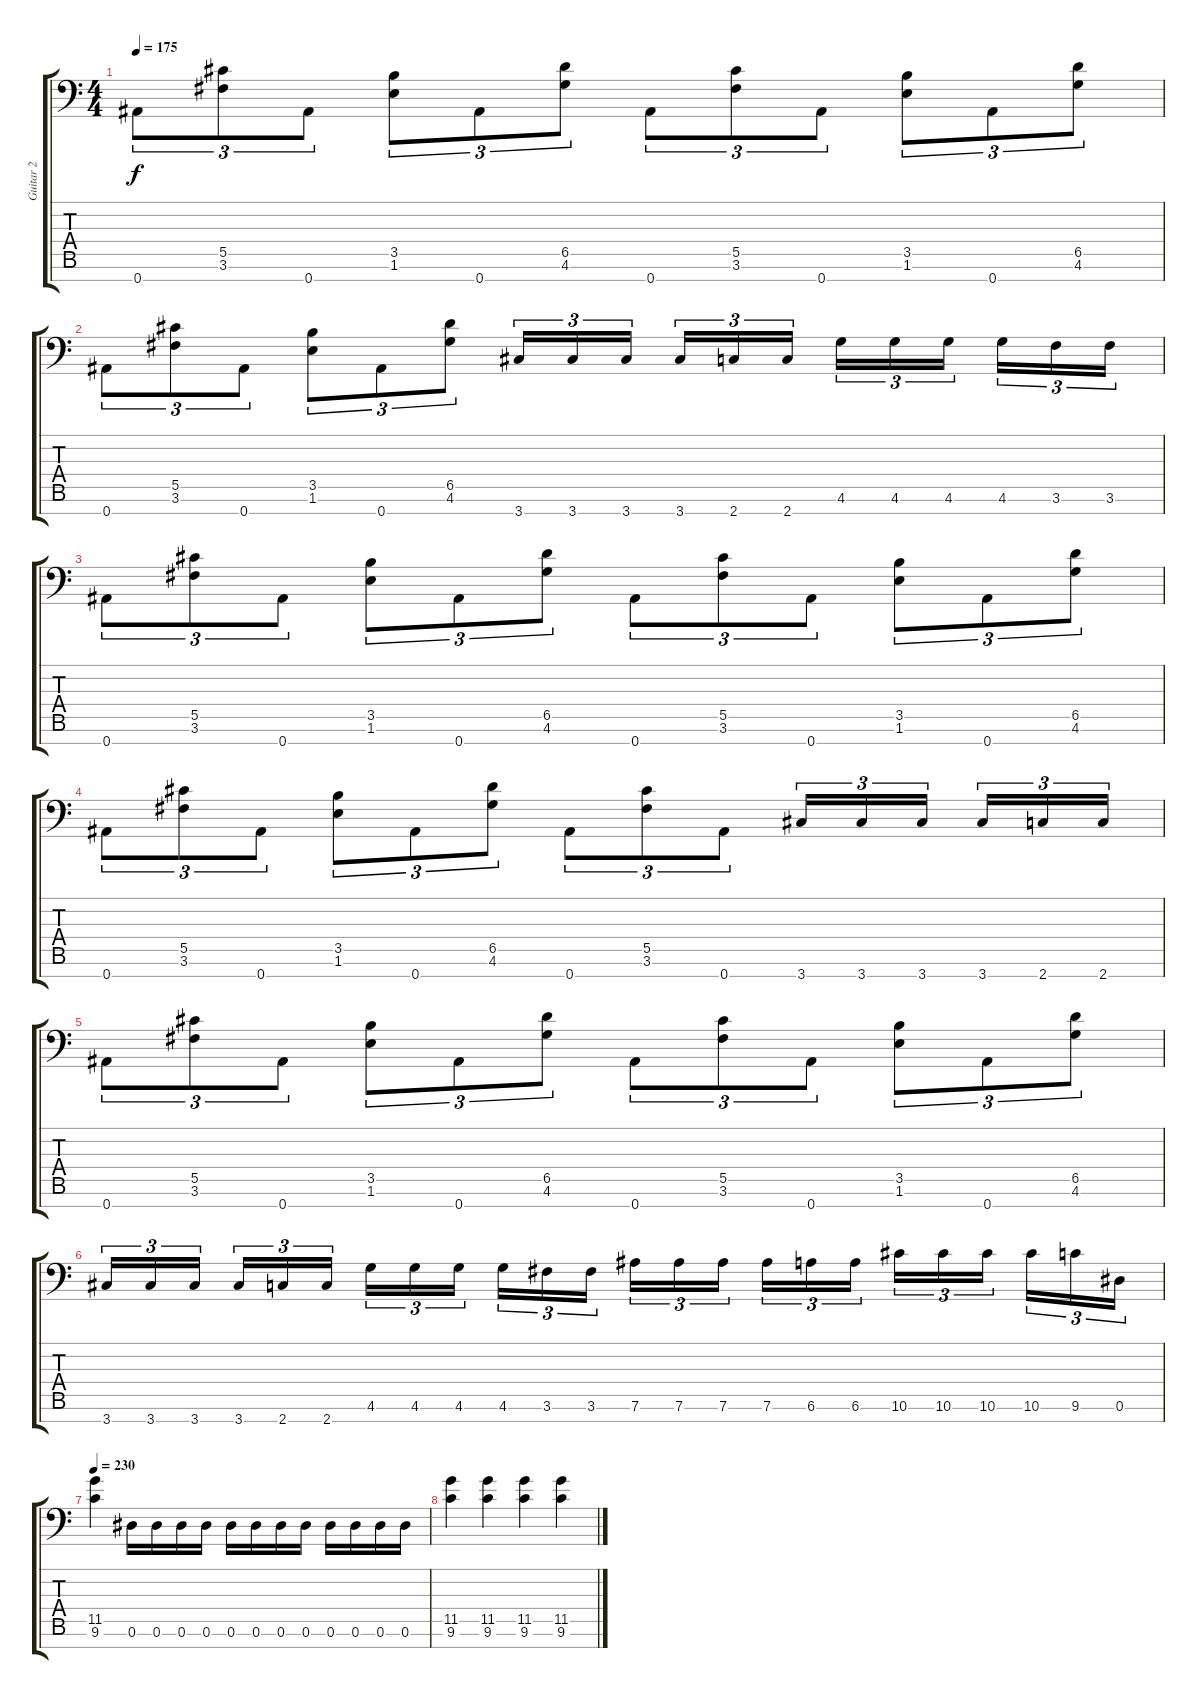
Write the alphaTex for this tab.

\track ("Guitar 2" "Guitar 2") {instrument distortionguitar}
\staff {score tabs}
\tuning (Eb4 Bb3 Gb3 Db3 Ab2 Eb2 Bb1) {hide}
\ts (4 4)
\tempo 175
\clef f4
\ks c
0.7.8{tu (3 2) dy f} (5.5 3.6).8{tu (3 2)} 0.7.8{tu (3 2)} (3.5 1.6).8{tu (3 2)} 0.7.8{tu (3 2)} (6.5 4.6).8{tu (3 2)} 0.7.8{tu (3 2)} (5.5 3.6).8{tu (3 2)} 0.7.8{tu (3 2)} (3.5 1.6).8{tu (3 2)} 0.7.8{tu (3 2)} (6.5 4.6).8{tu (3 2)} |
0.7.8{tu (3 2)} (5.5 3.6).8{tu (3 2)} 0.7.8{tu (3 2)} (3.5 1.6).8{tu (3 2)} 0.7.8{tu (3 2)} (6.5 4.6).8{tu (3 2)} 3.7.16{tu (3 2)} 3.7.16{tu (3 2)} 3.7.16{tu (3 2)} 3.7.16{tu (3 2)} 2.7.16{tu (3 2)} 2.7.16{tu (3 2)} 4.6.16{tu (3 2)} 4.6.16{tu (3 2)} 4.6.16{tu (3 2)} 4.6.16{tu (3 2)} 3.6.16{tu (3 2)} 3.6.16{tu (3 2)} |
0.7.8{tu (3 2)} (5.5 3.6).8{tu (3 2)} 0.7.8{tu (3 2)} (3.5 1.6).8{tu (3 2)} 0.7.8{tu (3 2)} (6.5 4.6).8{tu (3 2)} 0.7.8{tu (3 2)} (5.5 3.6).8{tu (3 2)} 0.7.8{tu (3 2)} (3.5 1.6).8{tu (3 2)} 0.7.8{tu (3 2)} (6.5 4.6).8{tu (3 2)} |
0.7.8{tu (3 2)} (5.5 3.6).8{tu (3 2)} 0.7.8{tu (3 2)} (3.5 1.6).8{tu (3 2)} 0.7.8{tu (3 2)} (6.5 4.6).8{tu (3 2)} 0.7.8{tu (3 2)} (5.5 3.6).8{tu (3 2)} 0.7.8{tu (3 2)} 3.7.16{tu (3 2)} 3.7.16{tu (3 2)} 3.7.16{tu (3 2)} 3.7.16{tu (3 2)} 2.7.16{tu (3 2)} 2.7.16{tu (3 2)} |
0.7.8{tu (3 2)} (5.5 3.6).8{tu (3 2)} 0.7.8{tu (3 2)} (3.5 1.6).8{tu (3 2)} 0.7.8{tu (3 2)} (6.5 4.6).8{tu (3 2)} 0.7.8{tu (3 2)} (5.5 3.6).8{tu (3 2)} 0.7.8{tu (3 2)} (3.5 1.6).8{tu (3 2)} 0.7.8{tu (3 2)} (6.5 4.6).8{tu (3 2)} |
3.7.16{tu (3 2)} 3.7.16{tu (3 2)} 3.7.16{tu (3 2)} 3.7.16{tu (3 2)} 2.7.16{tu (3 2)} 2.7.16{tu (3 2)} 4.6.16{tu (3 2)} 4.6.16{tu (3 2)} 4.6.16{tu (3 2)} 4.6.16{tu (3 2)} 3.6.16{tu (3 2)} 3.6.16{tu (3 2)} 7.6.16{tu (3 2)} 7.6.16{tu (3 2)} 7.6.16{tu (3 2)} 7.6.16{tu (3 2)} 6.6.16{tu (3 2)} 6.6.16{tu (3 2)} 10.6.16{tu (3 2)} 10.6.16{tu (3 2)} 10.6.16{tu (3 2)} 10.6.16{tu (3 2)} 9.6.16{tu (3 2)} 0.6.16{tu (3 2)} |
\tempo 230
(11.5 9.6).4 0.6.16 0.6.16 0.6.16 0.6.16 0.6.16 0.6.16 0.6.16 0.6.16 0.6.16 0.6.16 0.6.16 0.6.16 |
(11.5 9.6).4 (11.5 9.6).4 (11.5 9.6).4 (11.5 9.6).4
